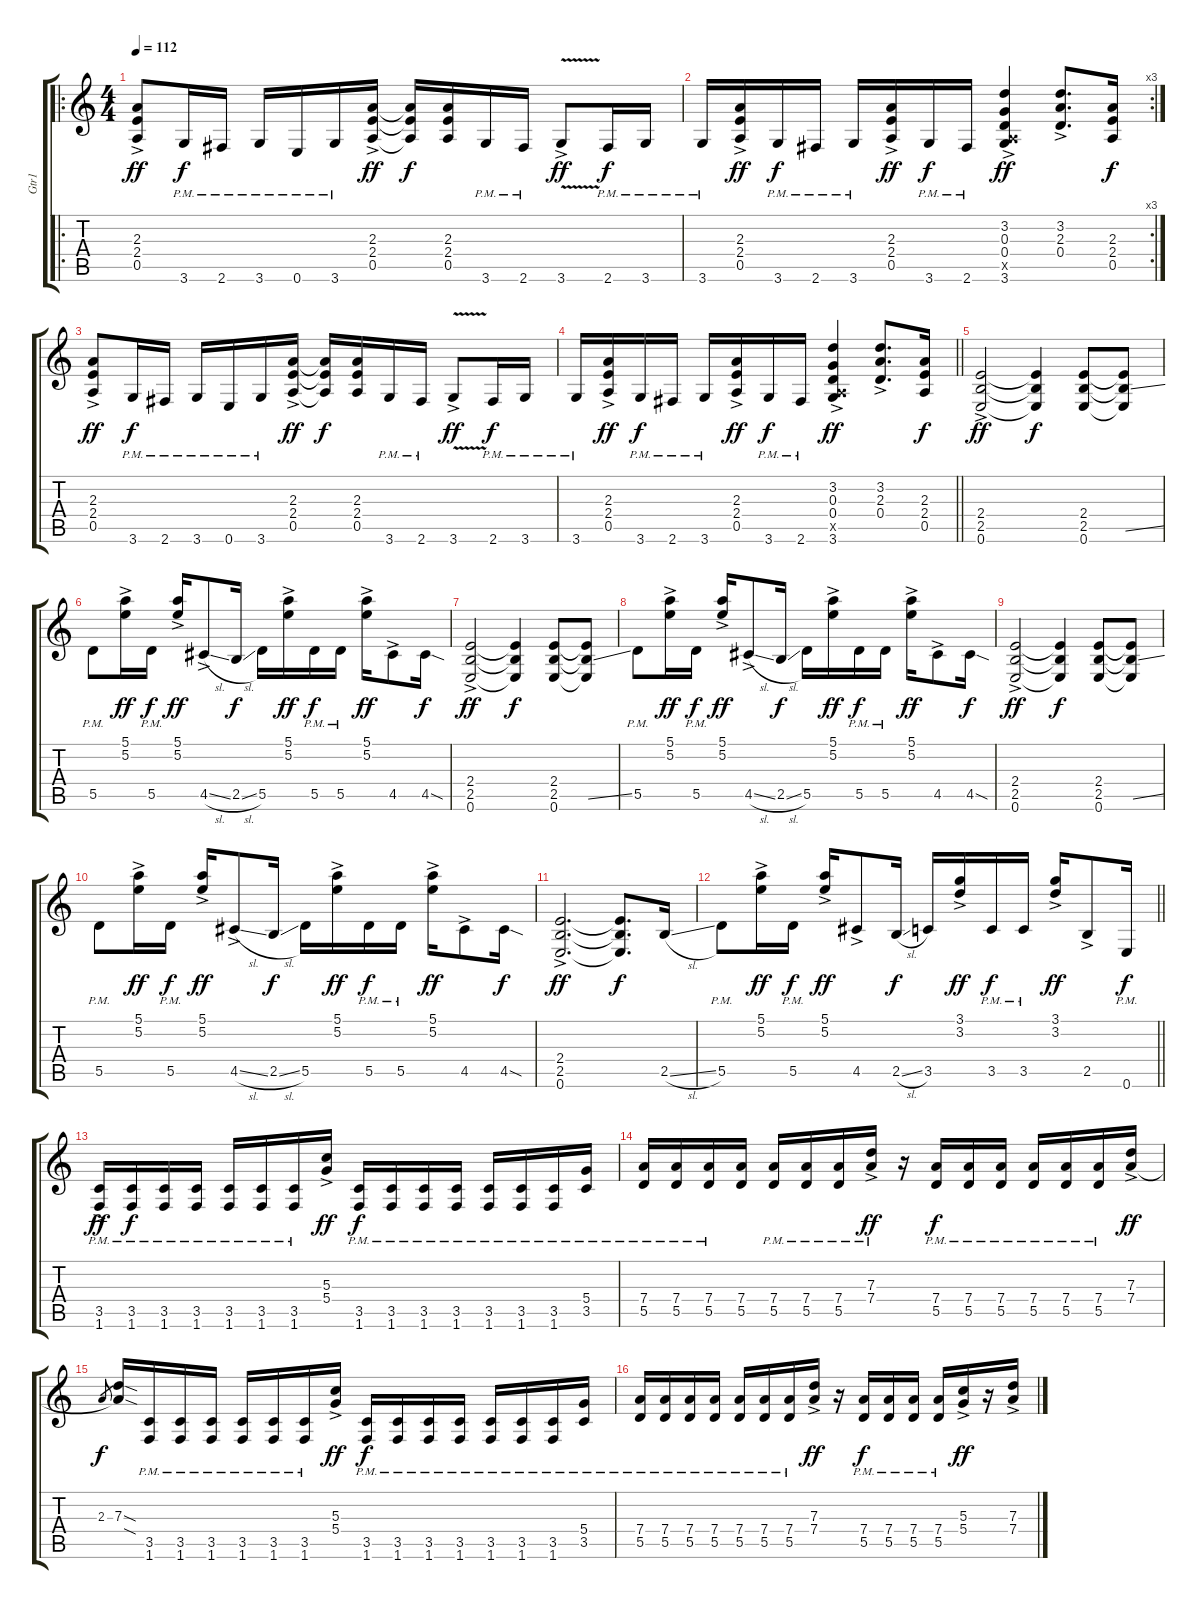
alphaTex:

\track ("Gtr1" "Gtr1") {instrument distortionguitar}
\staff {score tabs}
\tuning (E4 B3 G3 D3 A2 E2) {hide}
\ro
\ts (4 4)
\tempo 112
\clef g2
\ks c
(2.3{ac} 2.4{ac} 0.5{ac}).8{dy ff instrument distortionguitar} 3.6{pm}.16{dy f} 2.6{pm}.16 3.6{pm}.16 0.6{pm}.16 3.6{pm}.16 (2.3{ac} 2.4{ac} 0.5{ac}).16{dy ff} (2.3{t} 2.4{t} 0.5{t}).16{dy f} (2.3 2.4 0.5).16 3.6{pm}.16 2.6{pm}.16 3.6{v ac}.8{dy ff} 2.6{pm}.16{dy f} 3.6{pm}.16 |
\rc 3
3.6{pm}.16 (2.3{ac} 2.4{ac} 0.5{ac}).16{dy ff} 3.6{pm}.16{dy f} 2.6{pm}.16 3.6{pm}.16 (2.3{ac} 2.4{ac} 0.5{ac}).16{dy ff} 3.6{pm}.16{dy f} 2.6{pm}.16 (3.2{ac} 0.3{ac} 0.4{ac} 0.5{ac x} 3.6{ac}).4{dy ff} (3.2{ac} 2.3{ac} 0.4{ac}).8{d} (2.3 2.4 0.5).16{dy f} |
(2.3{ac} 2.4{ac} 0.5{ac}).8{dy ff} 3.6{pm}.16{dy f} 2.6{pm}.16 3.6{pm}.16 0.6{pm}.16 3.6{pm}.16 (2.3{ac} 2.4{ac} 0.5{ac}).16{dy ff} (2.3{t} 2.4{t} 0.5{t}).16{dy f} (2.3 2.4 0.5).16 3.6{pm}.16 2.6{pm}.16 3.6{v ac}.8{dy ff} 2.6{pm}.16{dy f} 3.6{pm}.16 |
\barLineRight lightlight
3.6{pm}.16 (2.3{ac} 2.4{ac} 0.5{ac}).16{dy ff} 3.6{pm}.16{dy f} 2.6{pm}.16 3.6{pm}.16 (2.3{ac} 2.4{ac} 0.5{ac}).16{dy ff} 3.6{pm}.16{dy f} 2.6{pm}.16 (3.2{ac} 0.3{ac} 0.4{ac} 0.5{ac x} 3.6{ac}).4{dy ff} (3.2{ac} 2.3{ac} 0.4{ac}).8{d} (2.3 2.4 0.5).16{dy f} |
(2.4{ac} 2.5{ac} 0.6{ac}).2{dy ff} (2.4{t} 2.5{t} 0.6{t}).4{dy f} (2.4 2.5 0.6).8 (2.4{t} 2.5{ss t} 0.6{t}).8 |
5.5{pm}.8 (5.1{ac} 5.2{ac}).16{dy ff} 5.5{pm}.16{dy f} (5.1{ac} 5.2{ac}).16{dy ff} 4.5{sl ac}.8 2.5{sl}.16{dy f} 5.5.16 (5.1{ac} 5.2{ac}).16{dy ff} 5.5{pm}.16{dy f} 5.5{pm}.16 (5.1{ac} 5.2{ac}).16{dy ff} 4.5{ac}.8 4.5{sod}.16{dy f} |
(2.4{ac} 2.5{ac} 0.6{ac}).2{dy ff} (2.4{t} 2.5{t} 0.6{t}).4{dy f} (2.4 2.5 0.6).8 (2.4{t} 2.5{ss t} 0.6{t}).8 |
5.5{pm}.8 (5.1{ac} 5.2{ac}).16{dy ff} 5.5{pm}.16{dy f} (5.1{ac} 5.2{ac}).16{dy ff} 4.5{sl ac}.8 2.5{sl}.16{dy f} 5.5.16 (5.1{ac} 5.2{ac}).16{dy ff} 5.5{pm}.16{dy f} 5.5{pm}.16 (5.1{ac} 5.2{ac}).16{dy ff} 4.5{ac}.8 4.5{sod}.16{dy f} |
(2.4{ac} 2.5{ac} 0.6{ac}).2{dy ff} (2.4{t} 2.5{t} 0.6{t}).4{dy f} (2.4 2.5 0.6).8 (2.4{t} 2.5{ss t} 0.6{t}).8 |
5.5{pm}.8 (5.1{ac} 5.2{ac}).16{dy ff} 5.5{pm}.16{dy f} (5.1{ac} 5.2{ac}).16{dy ff} 4.5{sl ac}.8 2.5{sl}.16{dy f} 5.5.16 (5.1{ac} 5.2{ac}).16{dy ff} 5.5{pm}.16{dy f} 5.5{pm}.16 (5.1{ac} 5.2{ac}).16{dy ff} 4.5{ac}.8 4.5{sod}.16{dy f} |
(2.4{ac} 2.5{ac} 0.6{ac}).2{d dy ff} (2.4{t} 2.5{t} 0.6{t}).8{d dy f} 2.5{sl}.16 |
\barLineRight lightlight
5.5{pm}.8 (5.1{ac} 5.2{ac}).16{dy ff} 5.5{pm}.16{dy f} (5.1{ac} 5.2{ac}).16{dy ff} 4.5{ac}.8 2.5{sl}.16{dy f} 3.5.16 (3.1{ac} 3.2{ac}).16{dy ff} 3.5{pm}.16{dy f} 3.5{pm}.16 (3.1{ac} 3.2{ac}).16{dy ff} 2.5{ac}.8 0.6{pm}.16{dy f} |
(3.5{ac pm} 1.6{ac pm}).16{dy ff} (3.5{pm} 1.6{pm}).16{dy f} (3.5{pm} 1.6{pm}).16 (3.5{pm} 1.6{pm}).16 (3.5{pm} 1.6{pm}).16 (3.5{pm} 1.6{pm}).16 (3.5{pm} 1.6{pm}).16 (5.3{ac} 5.4{ac}).16{dy ff} (3.5{pm} 1.6{pm}).16{dy f} (3.5{pm} 1.6{pm}).16 (3.5{pm} 1.6{pm}).16 (3.5{pm} 1.6{pm}).16 (3.5{pm} 1.6{pm}).16 (3.5{pm} 1.6{pm}).16 (3.5{pm} 1.6{pm}).16 (5.4{pm} 3.5{pm}).16 |
(7.4{pm} 5.5{pm}).16 (7.4{pm} 5.5{pm}).16 (7.4{pm} 5.5{pm}).16 (7.4 5.5).16 (7.4{pm} 5.5{pm}).16 (7.4{pm} 5.5{pm}).16 (7.4{pm} 5.5{pm}).16 (7.3{ac pm} 7.4{ac pm}).16{dy ff} r.16 (7.4{pm} 5.5{pm}).16{dy f} (7.4{pm} 5.5{pm}).16 (7.4{pm} 5.5{pm}).16 (7.4{pm} 5.5{pm}).16 (7.4{pm} 5.5{pm}).16 (7.4{pm} 5.5{pm}).16 (7.3{ac} 7.4{ac}).16{dy ff} |
2.3.8{gr dy f} (7.3{sod} 7.4{sod t}).16 (3.5{pm} 1.6{pm}).16 (3.5{pm} 1.6{pm}).16 (3.5{pm} 1.6{pm}).16 (3.5{pm} 1.6{pm}).16 (3.5{pm} 1.6{pm}).16 (3.5{pm} 1.6{pm}).16 (5.3{ac} 5.4{ac}).16{dy ff} (3.5{pm} 1.6{pm}).16{dy f} (3.5{pm} 1.6{pm}).16 (3.5{pm} 1.6{pm}).16 (3.5{pm} 1.6{pm}).16 (3.5{pm} 1.6{pm}).16 (3.5{pm} 1.6{pm}).16 (3.5{pm} 1.6{pm}).16 (5.4{pm} 3.5{pm}).16 |
(7.4{pm} 5.5{pm}).16 (7.4{pm} 5.5{pm}).16 (7.4{pm} 5.5{pm}).16 (7.4{pm} 5.5{pm}).16 (7.4{pm} 5.5{pm}).16 (7.4{pm} 5.5{pm}).16 (7.4{pm} 5.5{pm}).16 (7.3{ac} 7.4{ac}).16{dy ff} r.16 (7.4{pm} 5.5{pm}).16{dy f} (7.4{pm} 5.5{pm}).16 (7.4{pm} 5.5{pm}).16 (7.4{pm} 5.5{pm}).16 (5.3{ac} 5.4{ac}).16{dy ff} r.16 (7.3{ac} 7.4{ac}).16
